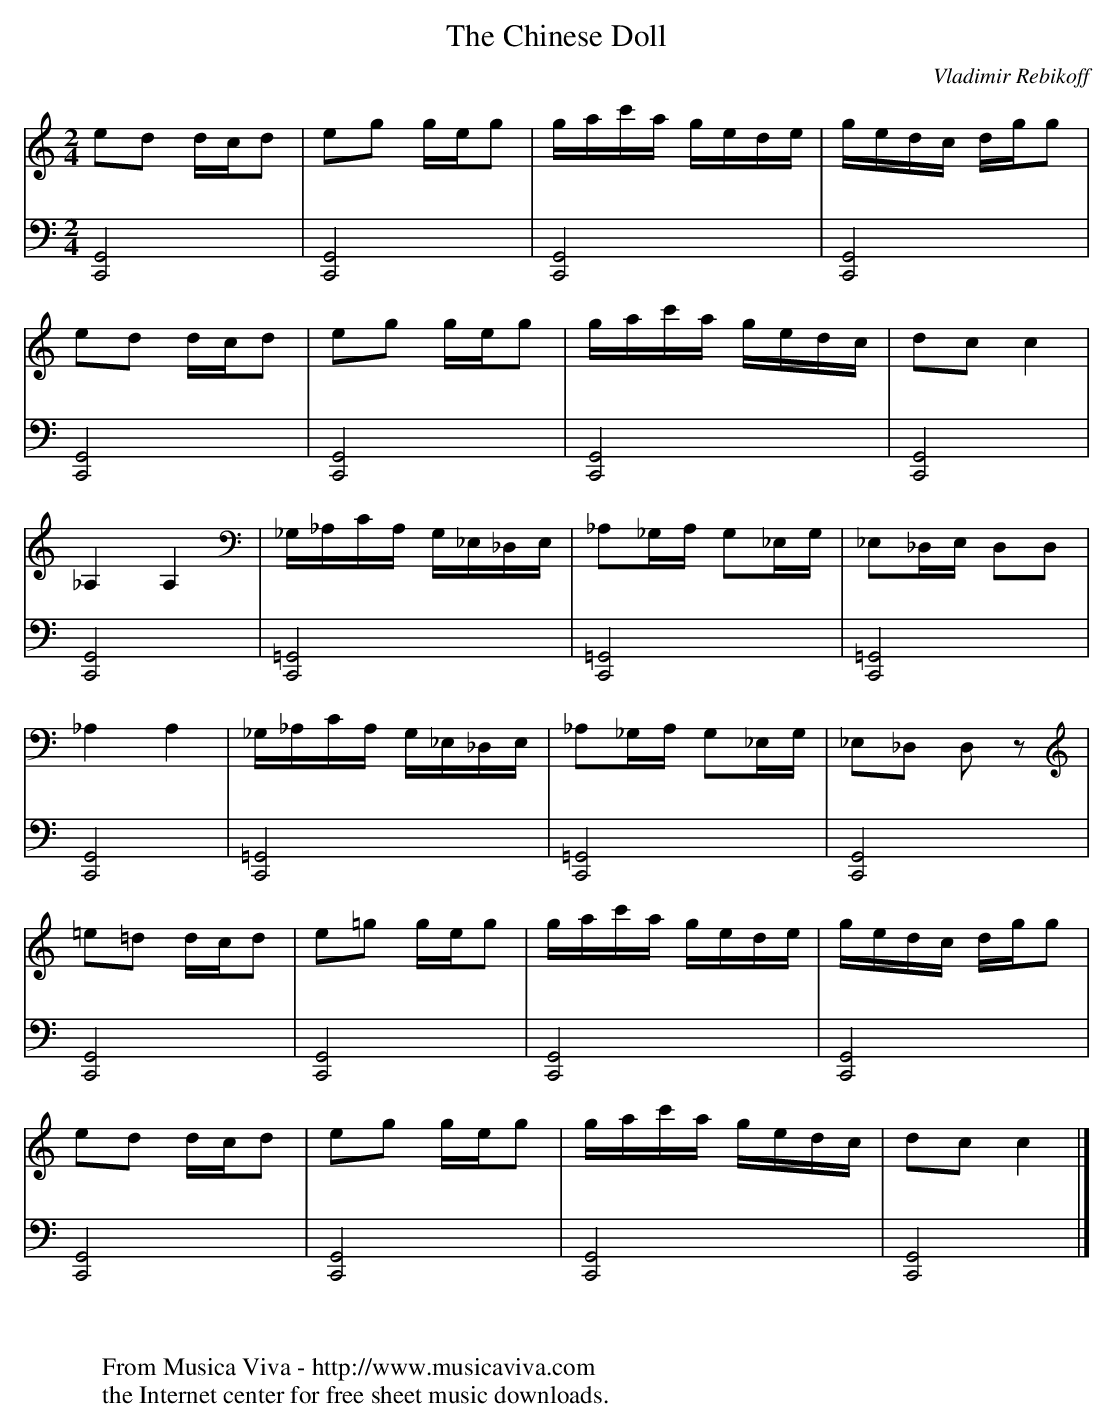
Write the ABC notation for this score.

X:1
T:The Chinese Doll
C:Vladimir Rebikoff
V:1 Program 1 0 %Piano
V:2 Program 1 0 bass %Piano
M:2/4
L:1/8
K:C
V:1
ed d/c/d|eg g/e/g|g/a/c'/a/ g/e/d/e/|g/e/d/c/ d/g/g|
ed d/c/d|eg g/e/g| g/a/c'/a/ g/e/d/c/|dcc2|
_A,2A,2|_G,/_A,/C/A,/ G,/_E,/_D,/E,/|_A,_G,/A,/ G,_E,/G,/|_E,_D,/E,/ D,D,|
_A,2A,2|_G,/_A,/C/A,/ G,/_E,/_D,/E,/|_A,_G,/A,/ G,_E,/G,/|_E,_D, D, z|
=e=d d/c/d|e=g g/e/g|g/a/c'/a/ g/e/d/e/|g/e/d/c/ d/g/g|
ed d/c/d|eg g/e/g| g/a/c'/a/ g/e/d/c/|dcc2|]
V:2
[C,,4G,,4]|[C,,4G,,4]|[C,,4G,,4]|[C,,4G,,4]|
[C,,4G,,4]|[C,,4G,,4]|[C,,4G,,4]|[C,,4G,,4]|
[C,,4G,,4]|[C,,4=G,,4]|[C,,4=G,,4]|[C,,4=G,,4]|
[C,,4G,,4]|[C,,4=G,,4]|[C,,4=G,,4]|[C,,4G,,4]|
[C,,4G,,4]|[C,,4G,,4]|[C,,4G,,4]|[C,,4G,,4]|
[C,,4G,,4]|[C,,4G,,4]|[C,,4G,,4]|[C,,4G,,4]|]
W:
W:
W:  From Musica Viva - http://www.musicaviva.com
W:  the Internet center for free sheet music downloads.
